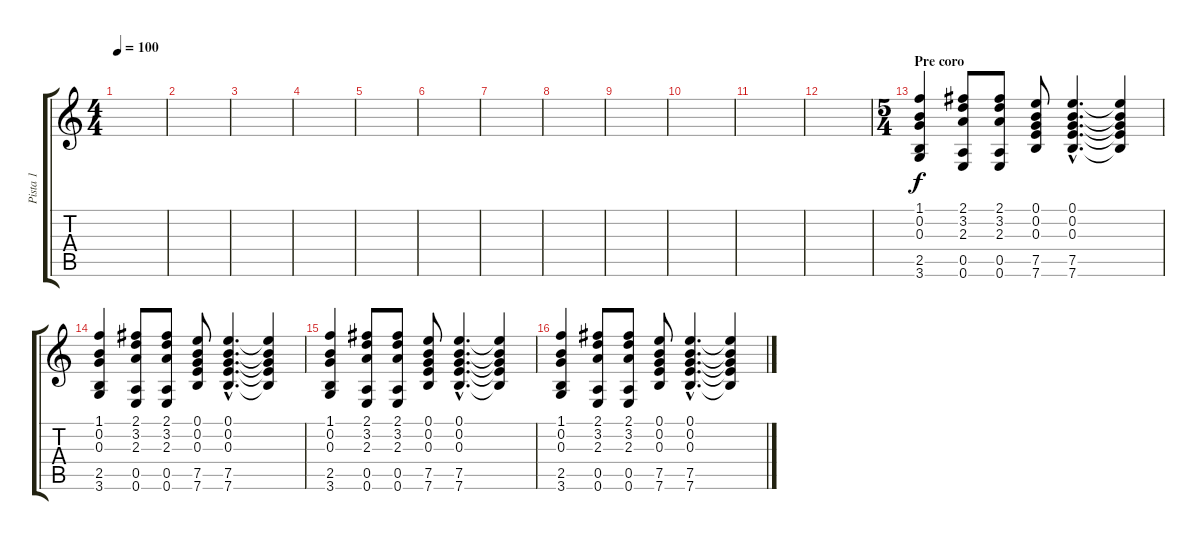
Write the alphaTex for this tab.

\track ("Pista 1" "Pista 1") {instrument electricguitarclean}
\staff {score tabs}
\tuning (E4 B3 G3 D3 A2 E2) {hide}
\ts (4 4)
\tempo 100
\clef g2
\ks c
|
|
|
|
|
|
|
|
|
|
|
|
\ts (5 4)
\section ("" "Pre coro")
(1.1 0.2 0.3 2.5 3.6).4 (2.1 3.2 2.3 0.5 0.6).8 (2.1 3.2 2.3 0.5 0.6).8 (0.1 0.2 0.3 7.5 7.6).8 (0.1{hac} 0.2{hac} 0.3{hac} 7.5{hac} 7.6{hac}).4{d} (0.1{t} 0.2{t} 0.3{t} 7.5{t} 7.6{t}).4 |
(1.1 0.2 0.3 2.5 3.6).4 (2.1 3.2 2.3 0.5 0.6).8 (2.1 3.2 2.3 0.5 0.6).8 (0.1 0.2 0.3 7.5 7.6).8 (0.1{hac} 0.2{hac} 0.3{hac} 7.5{hac} 7.6{hac}).4{d} (0.1{t} 0.2{t} 0.3{t} 7.5{t} 7.6{t}).4 |
(1.1 0.2 0.3 2.5 3.6).4 (2.1 3.2 2.3 0.5 0.6).8 (2.1 3.2 2.3 0.5 0.6).8 (0.1 0.2 0.3 7.5 7.6).8 (0.1{hac} 0.2{hac} 0.3{hac} 7.5{hac} 7.6{hac}).4{d} (0.1{t} 0.2{t} 0.3{t} 7.5{t} 7.6{t}).4 |
(1.1 0.2 0.3 2.5 3.6).4 (2.1 3.2 2.3 0.5 0.6).8 (2.1 3.2 2.3 0.5 0.6).8 (0.1 0.2 0.3 7.5 7.6).8 (0.1{hac} 0.2{hac} 0.3{hac} 7.5{hac} 7.6{hac}).4{d} (0.1{t} 0.2{t} 0.3{t} 7.5{t} 7.6{t}).4
